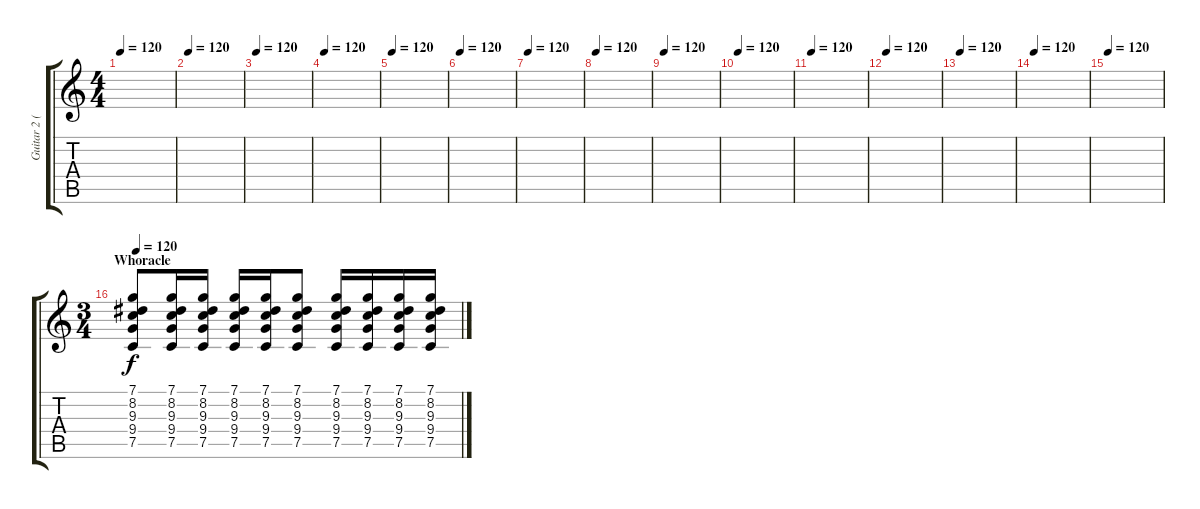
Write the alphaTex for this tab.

\track ("Guitar 2 (Clean)" "Guitar 2 (") {instrument acousticguitarnylon}
\staff {score tabs}
\tuning (C4 G3 Eb3 Bb2 F2 C2) {hide}
\ts (4 4)
\tempo 120
\clef g2
\ks c
|
\tempo 120
|
\tempo 120
|
\tempo 120
|
\tempo 120
|
\tempo 120
|
\tempo 120
|
\tempo 120
|
\tempo 120
|
\tempo 120
|
\tempo 120
|
\tempo 120
|
\tempo 120
|
\tempo 120
|
\tempo 120
|
\ts (3 4)
\section ("" "Whoracle")
\tempo 120
(7.1 8.2 9.3 9.4 7.5).8 (7.1 8.2 9.3 9.4 7.5).16 (7.1 8.2 9.3 9.4 7.5).16 (7.1 8.2 9.3 9.4 7.5).16 (7.1 8.2 9.3 9.4 7.5).16 (7.1 8.2 9.3 9.4 7.5).8 (7.1 8.2 9.3 9.4 7.5).16 (7.1 8.2 9.3 9.4 7.5).16 (7.1 8.2 9.3 9.4 7.5).16 (7.1 8.2 9.3 9.4 7.5).16
